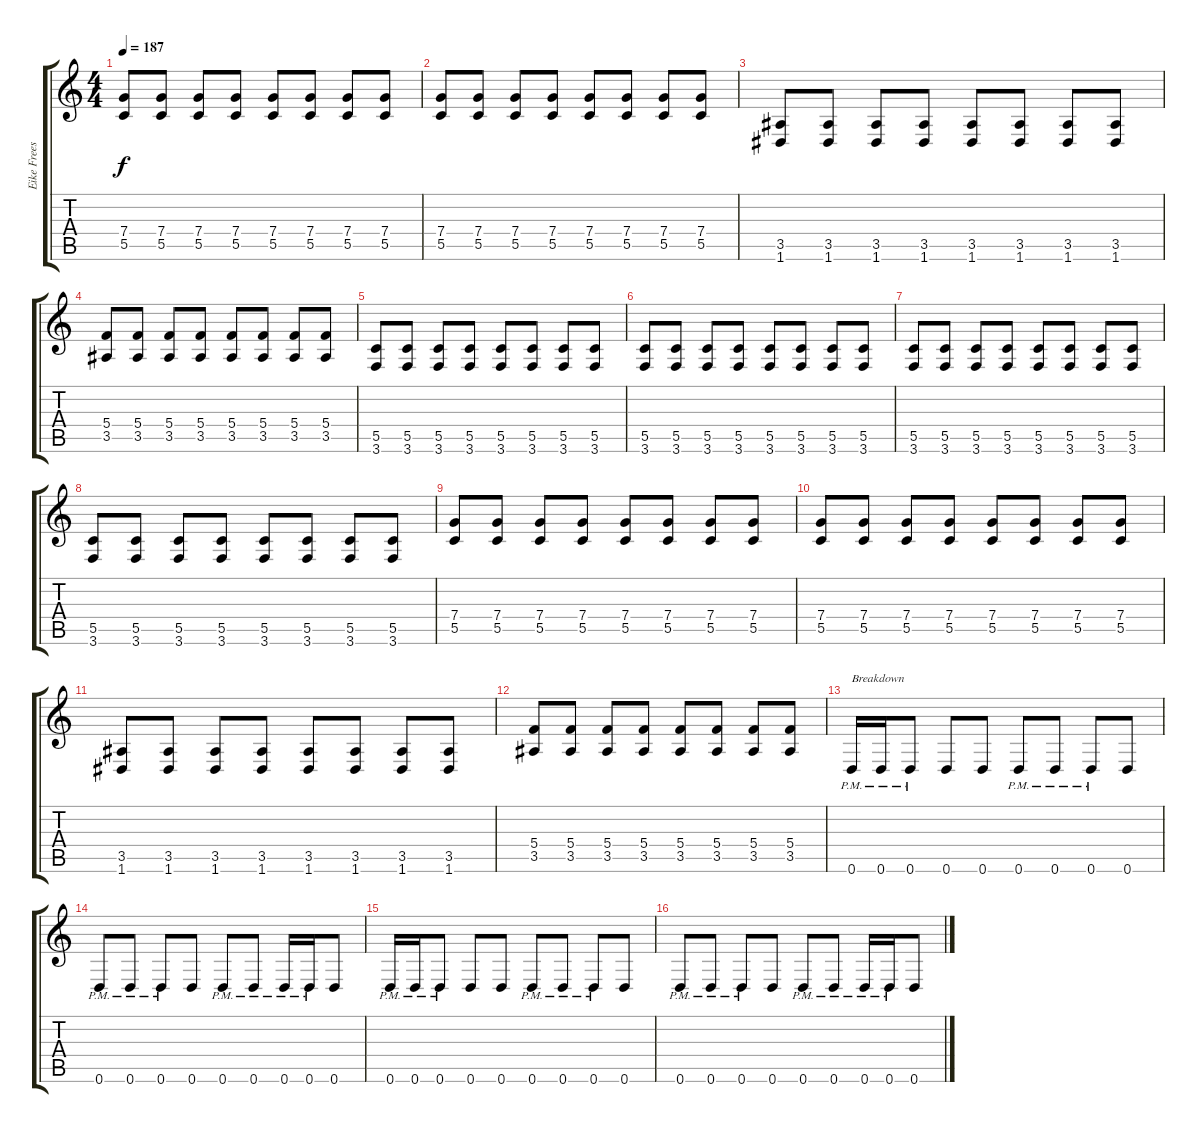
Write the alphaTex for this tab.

\track ("Eike Freese - Rythm" "Eike Frees") {instrument distortionguitar}
\staff {score tabs}
\tuning (D4 A3 F3 C3 G2 D2) {hide}
\ts (4 4)
\tempo 187
\clef g2
\ks c
(7.4 5.5).8{dy f} (7.4 5.5).8 (7.4 5.5).8 (7.4 5.5).8 (7.4 5.5).8 (7.4 5.5).8 (7.4 5.5).8 (7.4 5.5).8 |
(7.4 5.5).8 (7.4 5.5).8 (7.4 5.5).8 (7.4 5.5).8 (7.4 5.5).8 (7.4 5.5).8 (7.4 5.5).8 (7.4 5.5).8 |
(3.5 1.6).8 (3.5 1.6).8 (3.5 1.6).8 (3.5 1.6).8 (3.5 1.6).8 (3.5 1.6).8 (3.5 1.6).8 (3.5 1.6).8 |
(5.4 3.5).8 (5.4 3.5).8 (5.4 3.5).8 (5.4 3.5).8 (5.4 3.5).8 (5.4 3.5).8 (5.4 3.5).8 (5.4 3.5).8 |
(5.5 3.6).8 (5.5 3.6).8 (5.5 3.6).8 (5.5 3.6).8 (5.5 3.6).8 (5.5 3.6).8 (5.5 3.6).8 (5.5 3.6).8 |
(5.5 3.6).8 (5.5 3.6).8 (5.5 3.6).8 (5.5 3.6).8 (5.5 3.6).8 (5.5 3.6).8 (5.5 3.6).8 (5.5 3.6).8 |
(5.5 3.6).8 (5.5 3.6).8 (5.5 3.6).8 (5.5 3.6).8 (5.5 3.6).8 (5.5 3.6).8 (5.5 3.6).8 (5.5 3.6).8 |
(5.5 3.6).8 (5.5 3.6).8 (5.5 3.6).8 (5.5 3.6).8 (5.5 3.6).8 (5.5 3.6).8 (5.5 3.6).8 (5.5 3.6).8 |
(7.4 5.5).8 (7.4 5.5).8 (7.4 5.5).8 (7.4 5.5).8 (7.4 5.5).8 (7.4 5.5).8 (7.4 5.5).8 (7.4 5.5).8 |
(7.4 5.5).8 (7.4 5.5).8 (7.4 5.5).8 (7.4 5.5).8 (7.4 5.5).8 (7.4 5.5).8 (7.4 5.5).8 (7.4 5.5).8 |
(3.5 1.6).8 (3.5 1.6).8 (3.5 1.6).8 (3.5 1.6).8 (3.5 1.6).8 (3.5 1.6).8 (3.5 1.6).8 (3.5 1.6).8 |
(5.4 3.5).8 (5.4 3.5).8 (5.4 3.5).8 (5.4 3.5).8 (5.4 3.5).8 (5.4 3.5).8 (5.4 3.5).8 (5.4 3.5).8 |
0.6{pm}.16{txt "Breakdown" volume 16} 0.6{pm}.16 0.6{pm}.8 0.6.8 0.6.8 0.6{pm}.8 0.6{pm}.8 0.6{pm}.8 0.6.8 |
0.6{pm}.8 0.6{pm}.8 0.6{pm}.8 0.6.8 0.6{pm}.8 0.6{pm}.8 0.6{pm}.16 0.6{pm}.16 0.6.8 |
0.6{pm}.16{volume 14} 0.6{pm}.16 0.6{pm}.8 0.6.8 0.6.8 0.6{pm}.8 0.6{pm}.8 0.6{pm}.8 0.6.8 |
0.6{pm}.8 0.6{pm}.8 0.6{pm}.8 0.6.8 0.6{pm}.8 0.6{pm}.8 0.6{pm}.16 0.6{pm}.16 0.6.8
